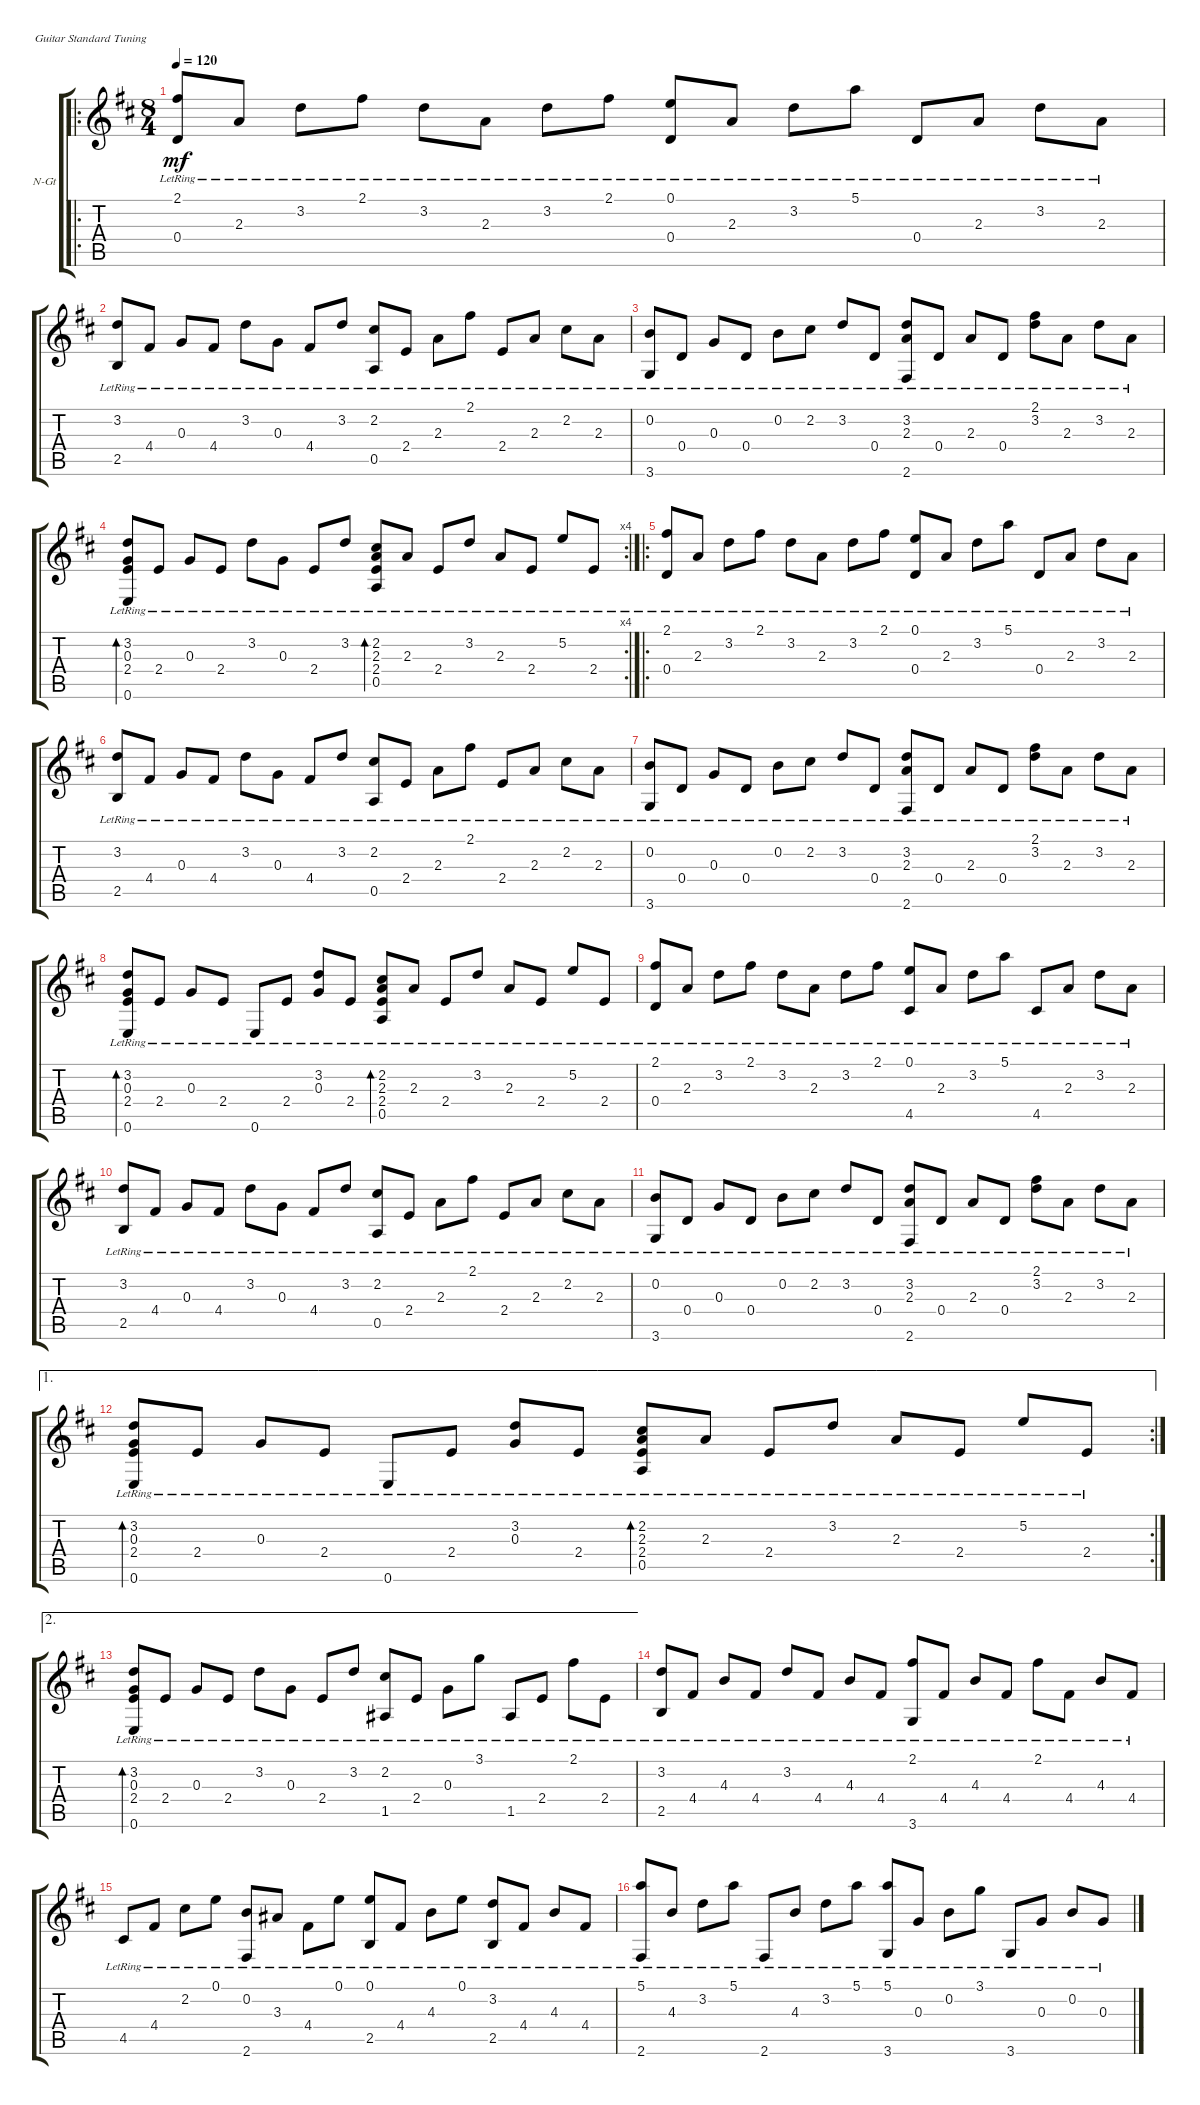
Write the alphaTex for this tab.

\defaultSystemsLayout 4
\bracketExtendMode groupsimilarinstruments
\firstSystemTrackNameOrientation horizontal
\otherSystemsTrackNameOrientation horizontal
\track ("Nylon Guitar" "N-Gt") {instrument acousticguitarnylon}
\staff {score tabs}
\tuning (E4 B3 G3 D3 A2 E2)
\ro
\ts (8 4)
\tempo 120
\clef g2
\ks d
(2.1{lr} 0.4{lr}).8{dy mf instrument acousticguitarnylon} 2.3{lr}.8 3.2{lr}.8 2.1{lr}.8 3.2{lr}.8 2.3{lr}.8 3.2{lr}.8 2.1{lr}.8 (0.4{lr} 0.1{lr}).8 2.3{lr}.8 3.2{lr}.8 5.1{lr}.8 0.4{lr}.8 2.3{lr}.8 3.2{lr}.8 2.3{lr}.8 |
(3.2{lr} 2.5{lr}).8 4.4{lr}.8 0.3{lr}.8 4.4{lr}.8 3.2{lr}.8 0.3{lr}.8 4.4{lr}.8 3.2{lr}.8 (2.2{lr} 0.5{lr}).8 2.4{lr}.8 2.3{lr}.8 2.1{lr}.8 2.4{lr}.8 2.3{lr}.8 2.2{lr}.8 2.3{lr}.8 |
(3.6{lr} 0.2{lr}).8 0.4{lr}.8 0.3{lr}.8 0.4{lr}.8 0.2{lr}.8 2.2{lr}.8 3.2{lr}.8 0.4{lr}.8 (2.6{lr} 3.2{lr} 2.3{lr}).8 0.4{lr}.8 2.3{lr}.8 0.4{lr}.8 (2.1{lr} 3.2{lr}).8 2.3{lr}.8 3.2{lr}.8 2.3{lr}.8 |
\rc 4
(0.6{lr} 2.4{lr} 0.3{lr} 3.2{lr}).8{bd 100} 2.4{lr}.8 0.3{lr}.8 2.4{lr}.8 3.2{lr}.8 0.3{lr}.8 2.4{lr}.8 3.2{lr}.8 (0.5{lr} 2.4{lr} 2.3{lr} 2.2{lr}).8{bd 100} 2.3{lr}.8 2.4{lr}.8 3.2{lr}.8 2.3{lr}.8 2.4{lr}.8 5.2{lr}.8 2.4{lr}.8 |
\ro
(2.1{lr} 0.4{lr}).8 2.3{lr}.8 3.2{lr}.8 2.1{lr}.8 3.2{lr}.8 2.3{lr}.8 3.2{lr}.8 2.1{lr}.8 (0.4{lr} 0.1{lr}).8 2.3{lr}.8 3.2{lr}.8 5.1{lr}.8 0.4{lr}.8 2.3{lr}.8 3.2{lr}.8 2.3{lr}.8 |
(3.2{lr} 2.5{lr}).8 4.4{lr}.8 0.3{lr}.8 4.4{lr}.8 3.2{lr}.8 0.3{lr}.8 4.4{lr}.8 3.2{lr}.8 (2.2{lr} 0.5{lr}).8 2.4{lr}.8 2.3{lr}.8 2.1{lr}.8 2.4{lr}.8 2.3{lr}.8 2.2{lr}.8 2.3{lr}.8 |
(3.6{lr} 0.2{lr}).8 0.4{lr}.8 0.3{lr}.8 0.4{lr}.8 0.2{lr}.8 2.2{lr}.8 3.2{lr}.8 0.4{lr}.8 (2.6{lr} 3.2{lr} 2.3{lr}).8 0.4{lr}.8 2.3{lr}.8 0.4{lr}.8 (2.1{lr} 3.2{lr}).8 2.3{lr}.8 3.2{lr}.8 2.3{lr}.8 |
(0.6{lr} 2.4{lr} 0.3{lr} 3.2{lr}).8{bd 100} 2.4{lr}.8 0.3{lr}.8 2.4{lr}.8 0.6{lr}.8 2.4{lr}.8 (3.2{lr} 0.3{lr}).8 2.4{lr}.8 (0.5{lr} 2.4{lr} 2.3{lr} 2.2{lr}).8{bd 100} 2.3{lr}.8 2.4{lr}.8 3.2{lr}.8 2.3{lr}.8 2.4{lr}.8 5.2{lr}.8 2.4{lr}.8 |
(2.1{lr} 0.4{lr}).8 2.3{lr}.8 3.2{lr}.8 2.1{lr}.8 3.2{lr}.8 2.3{lr}.8 3.2{lr}.8 2.1{lr}.8 (0.1{lr} 4.5{lr}).8 2.3{lr}.8 3.2{lr}.8 5.1{lr}.8 4.5{lr}.8 2.3{lr}.8 3.2{lr}.8 2.3{lr}.8 |
(3.2{lr} 2.5{lr}).8 4.4{lr}.8 0.3{lr}.8 4.4{lr}.8 3.2{lr}.8 0.3{lr}.8 4.4{lr}.8 3.2{lr}.8 (2.2{lr} 0.5{lr}).8 2.4{lr}.8 2.3{lr}.8 2.1{lr}.8 2.4{lr}.8 2.3{lr}.8 2.2{lr}.8 2.3{lr}.8 |
(3.6{lr} 0.2{lr}).8 0.4{lr}.8 0.3{lr}.8 0.4{lr}.8 0.2{lr}.8 2.2{lr}.8 3.2{lr}.8 0.4{lr}.8 (2.6{lr} 3.2{lr} 2.3{lr}).8 0.4{lr}.8 2.3{lr}.8 0.4{lr}.8 (2.1{lr} 3.2{lr}).8 2.3{lr}.8 3.2{lr}.8 2.3{lr}.8 |
\ae 1
\rc 2
(0.6{lr} 2.4{lr} 0.3{lr} 3.2{lr}).8{bd 100} 2.4{lr}.8 0.3{lr}.8 2.4{lr}.8 0.6{lr}.8 2.4{lr}.8 (3.2{lr} 0.3{lr}).8 2.4{lr}.8 (0.5{lr} 2.4{lr} 2.3{lr} 2.2{lr}).8{bd 100} 2.3{lr}.8 2.4{lr}.8 3.2{lr}.8 2.3{lr}.8 2.4{lr}.8 5.2{lr}.8 2.4{lr}.8 |
\ae 2
(0.6{lr} 2.4{lr} 0.3{lr} 3.2{lr}).8{bd 100} 2.4{lr}.8 0.3{lr}.8 2.4{lr}.8 3.2{lr}.8 0.3{lr}.8 2.4{lr}.8 3.2{lr}.8 (1.5{lr} 2.2{lr}).8 2.4{lr}.8 0.3{lr}.8 3.1{lr}.8 1.5{lr}.8 2.4{lr}.8 2.1{lr}.8 2.4{lr}.8 |
(3.2{lr} 2.5{lr}).8 4.4{lr}.8 4.3{lr}.8 4.4{lr}.8 3.2{lr}.8 4.4{lr}.8 4.3{lr}.8 4.4{lr}.8 (2.1{lr} 3.6{lr}).8 4.4{lr}.8 4.3{lr}.8 4.4{lr}.8 2.1{lr}.8 4.4{lr}.8 4.3{lr}.8 4.4{lr}.8 |
4.5{lr}.8 4.4{lr}.8 2.2{lr}.8 0.1{lr}.8 (0.2{lr} 2.6{lr}).8 3.3{lr}.8 4.4{lr}.8 0.1{lr}.8 (0.1{lr} 2.5{lr}).8 4.4{lr}.8 4.3{lr}.8 0.1{lr}.8 (3.2{lr} 2.5{lr}).8 4.4{lr}.8 4.3{lr}.8 4.4{lr}.8 |
(5.1{lr} 2.6{lr}).8 4.3{lr}.8 3.2{lr}.8 5.1{lr}.8 2.6{lr}.8 4.3{lr}.8 3.2{lr}.8 5.1{lr}.8 (5.1{lr} 3.6{lr}).8 0.3{lr}.8 0.2{lr}.8 3.1{lr}.8 3.6{lr}.8 0.3{lr}.8 0.2{lr}.8 0.3{lr}.8
